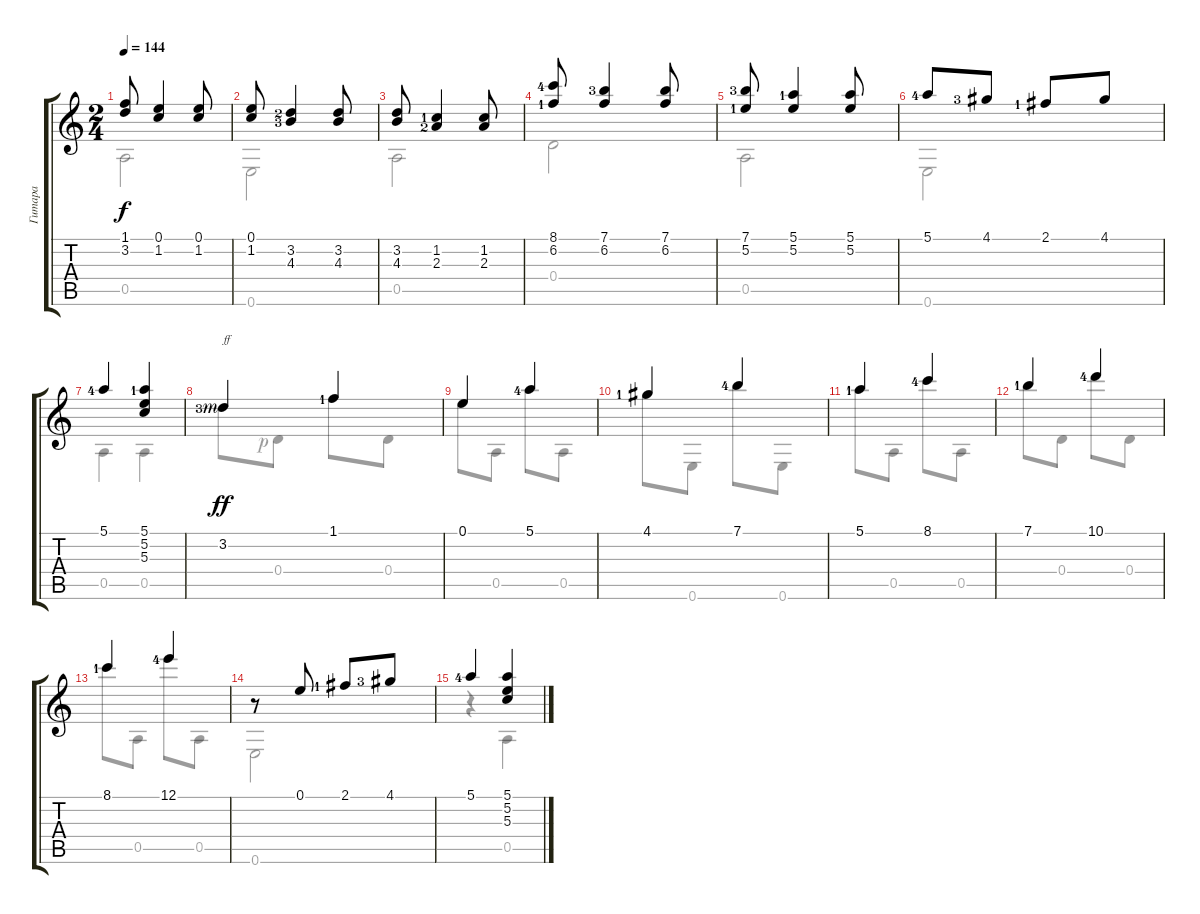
\track ("Гитара" "Гитара") {instrument acousticguitarnylon}
\staff {score tabs}
\tuning (E4 B3 G3 D3 A2 E2) {hide}
\voice
\ts (2 4)
\tempo 144
\clef g2
\ks c
(1.1 3.2).8{dy f} (0.1 1.2).4 (0.1 1.2).8 |
(0.1 1.2).8 (3.2{lf 3} 4.3{lf 4}).4 (3.2 4.3).8 |
(3.2 4.3).8 (1.2{lf 2} 2.3{lf 3}).4 (1.2 2.3).8 |
(8.1{lf 5} 6.2{lf 2}).8 (7.1{lf 4} 6.2).4 (7.1 6.2).8 |
(7.1{lf 4} 5.2{lf 2}).8 (5.1{lf 2} 5.2).4 (5.1 5.2).8 |
5.1{lf 5}.8 4.1{lf 4}.8 2.1{lf 2}.8 4.1.8 |
5.1{lf 5}.4 (5.1{lf 2} 5.2 5.3).4 |
3.2{lf 4 rf 3}.4{txt "ff" dy ff} 1.1{lf 2}.4 |
0.1.4 5.1{lf 5}.4 |
4.1{lf 2}.4 7.1{lf 5}.4 |
5.1{lf 2}.4 8.1{lf 5}.4 |
7.1{lf 2}.4 10.1{lf 5}.4 |
8.1{lf 2}.4 12.1{lf 5}.4 |
r.8 0.1.8 2.1{lf 2}.8 4.1{lf 4}.8 |
5.1{lf 5}.4 (5.1 5.2 5.3).4
\voice
\clef g2
\ottava regular
\simile none
\ks c
0.5.2{dy f} |
0.6.2 |
0.5.2 |
0.4.2 |
0.5.2 |
0.6.2 |
0.5.4 0.5.4 |
3.2.8{dy ff} 0.4{rf 1}.8 1.1.8 0.4.8 |
0.1.8 0.5.8 5.1.8 0.5.8 |
4.1.8 0.6.8 7.1.8 0.6.8 |
5.1.8 0.5.8 8.1.8 0.5.8 |
7.1.8 0.4.8 10.1.8 0.4.8 |
8.1.8 0.5.8 12.1.8 0.5.8 |
0.6.2 |
r.4 0.5.4
